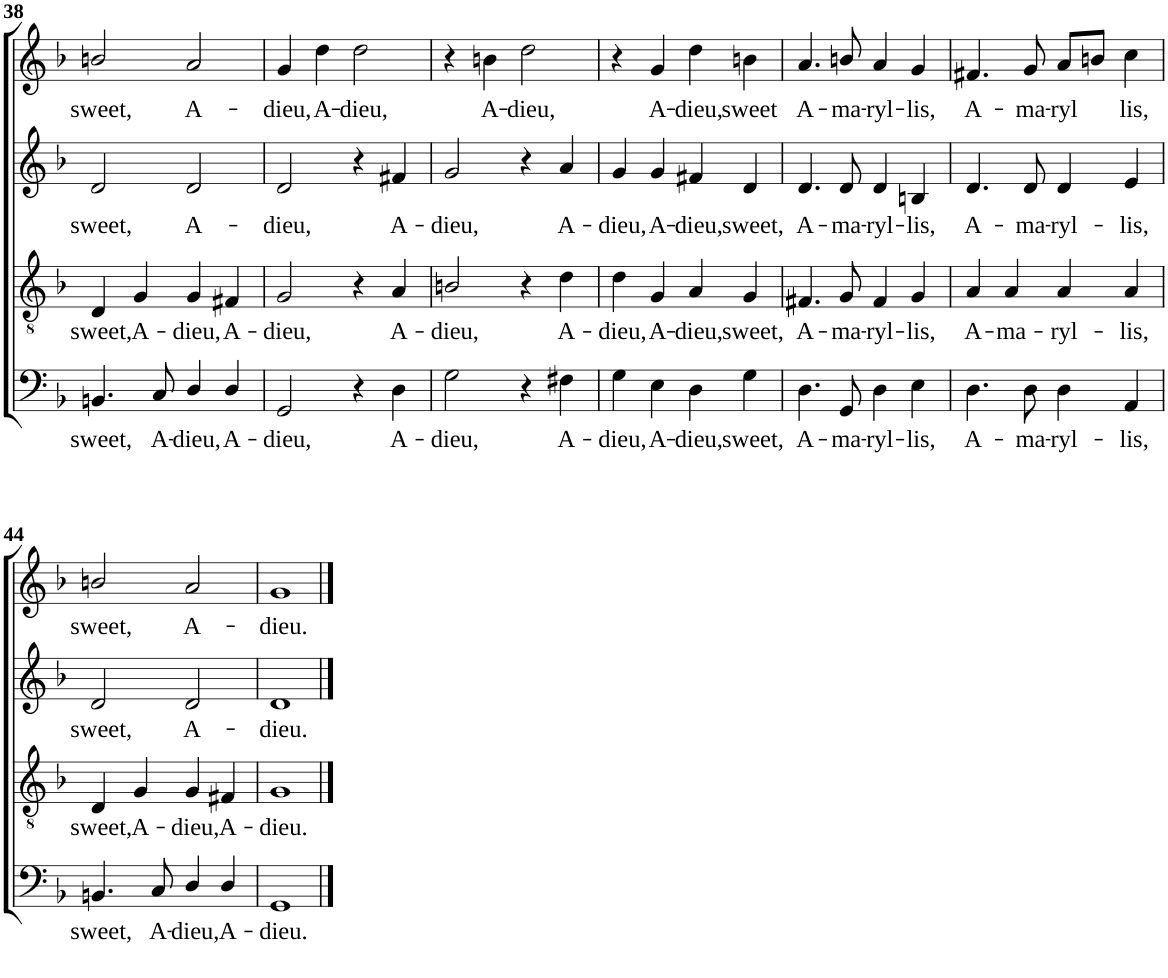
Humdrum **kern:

**kern	**text	**kern	**text	**kern	**text	**kern	**text
*part4	*part4	*part3	*part3	*part2	*part2	*part1	*part1
*staff4	*staff4	*staff3	*staff3	*staff2	*staff2	*staff1	*staff1
*I"B.	*	*I"T.	*	*I"A.	*	*I"S.	*
!!LO:PB:g=z
*clefF4	*	*clefGv2	*	*clefG2	*	*clefG2	*
*k[b-]	*	*k[b-]	*	*k[b-]	*	*k[b-]	*
*F:	*	*F:	*	*F:	*	*F:	*
*M2/2	*	*M2/2	*	*M2/2	*	*M2/2	*
=38	=38	=38	=38	=38	=38	=38	=38
!	!LO:LY:b	!	!LO:LY:b	!	!LO:LY:b	!	!LO:LY:b
4.BBn/	sweet,	4D/	sweet,	2d/	sweet,	2bn/	sweet,
!	!	!	!LO:LY:b	!	!	!	!
.	.	4G/	A-	.	.	.	.
!	!LO:LY:b	!	!	!	!	!	!
8C/	A-	.	.	.	.	.	.
!	!LO:LY:b	!	!LO:LY:b	!	!LO:LY:b	!	!LO:LY:b
4D/	-dieu,	4G/	-dieu,	2d/	A-	2a/	A-
!	!LO:LY:b	!	!LO:LY:b	!	!	!	!
4D/	A-	4F#X/	A-	.	.	.	.
=39	=39	=39	=39	=39	=39	=39	=39
!	!LO:LY:b	!	!LO:LY:b	!	!LO:LY:b	!	!LO:LY:b
2GG/	-dieu,	2G/	-dieu,	2d/	-dieu,	4g/	-dieu,
!	!	!	!	!	!	!	!LO:LY:b
.	.	.	.	.	.	4dd\	A-
!	!	!	!	!	!	!	!LO:LY:b
4r	.	4r	.	4r	.	2dd\	-dieu,
!	!LO:LY:b	!	!LO:LY:b	!	!LO:LY:b	!	!
4D\	A-	4A/	A-	4f#X/	A-	.	.
=40	=40	=40	=40	=40	=40	=40	=40
!	!LO:LY:b	!	!LO:LY:b	!	!LO:LY:b	!	!
2G\	-dieu,	2Bn/	-dieu,	2g/	-dieu,	4r	.
!	!	!	!	!	!	!	!LO:LY:b
.	.	.	.	.	.	4bn\	A-
!	!	!	!	!	!	!	!LO:LY:b
4r	.	4r	.	4r	.	2dd\	-dieu,
!	!LO:LY:b	!	!LO:LY:b	!	!LO:LY:b	!	!
4F#X\	A-	4d\	A-	4a/	A-	.	.
=41	=41	=41	=41	=41	=41	=41	=41
!	!LO:LY:b	!	!LO:LY:b	!	!LO:LY:b	!	!
4G\	-dieu,	4d\	-dieu,	4g/	-dieu,	4r	.
!	!LO:LY:b	!	!LO:LY:b	!	!LO:LY:b	!	!LO:LY:b
4E\	A-	4G/	A-	4g/	A-	4g/	A-
!	!LO:LY:b	!	!LO:LY:b	!	!LO:LY:b	!	!LO:LY:b
4D\	-dieu,	4A/	-dieu,	4f#X/	-dieu,	4dd\	-dieu,
!	!LO:LY:b	!	!LO:LY:b	!	!LO:LY:b	!	!LO:LY:b
4G\	sweet,	4G/	sweet,	4d/	sweet,	4bn\	sweet
=42	=42	=42	=42	=42	=42	=42	=42
!	!LO:LY:b	!	!LO:LY:b	!	!LO:LY:b	!	!LO:LY:b
4.D\	A-	4.F#X/	A-	4.d/	A-	4.a/	A-
!	!LO:LY:b	!	!LO:LY:b	!	!LO:LY:b	!	!LO:LY:b
8GG/	-ma-	8G/	-ma-	8d/	-ma-	8bn/	-ma-
!	!LO:LY:b	!	!LO:LY:b	!	!LO:LY:b	!	!LO:LY:b
4D\	-ryl-	4F#/	-ryl-	4d/	-ryl-	4a/	-ryl-
!	!LO:LY:b	!	!LO:LY:b	!	!LO:LY:b	!	!LO:LY:b
4E\	-lis,	4G/	-lis,	4Bn/	-lis,	4g/	-lis,
=43	=43	=43	=43	=43	=43	=43	=43
!	!LO:LY:b	!	!LO:LY:b	!	!LO:LY:b	!	!LO:LY:b
4.D\	A-	4A/	A-	4.d/	A-	4.f#X/	A-
!	!	!	!LO:LY:b	!	!	!	!
.	.	4A/	-ma-	.	.	.	.
!	!LO:LY:b	!	!	!	!LO:LY:b	!	!LO:LY:b
8D\	-ma-	.	.	8d/	-ma-	8g/	-ma-
!	!LO:LY:b	!	!LO:LY:b	!	!LO:LY:b	!	!LO:LY:b
4D\	-ryl-	4A/	-ryl-	4d/	-ryl-	8a/L	-ryl
.	.	.	.	.	.	8bn/J	.
!	!LO:LY:b	!	!LO:LY:b	!	!LO:LY:b	!	!LO:LY:b
4AA/	-lis,	4A/	-lis,	4e/	-lis,	4cc\	lis,
!!LO:LB:g=z
=44	=44	=44	=44	=44	=44	=44	=44
!	!LO:LY:b	!	!LO:LY:b	!	!LO:LY:b	!	!LO:LY:b
4.BBn/	sweet,	4D/	sweet,	2d/	sweet,	2bn/	sweet,
!	!	!	!LO:LY:b	!	!	!	!
.	.	4G/	A-	.	.	.	.
!	!LO:LY:b	!	!	!	!	!	!
8C/	A-	.	.	.	.	.	.
!	!LO:LY:b	!	!LO:LY:b	!	!LO:LY:b	!	!LO:LY:b
4D/	-dieu,	4G/	-dieu,	2d/	A-	2a/	A-
!	!LO:LY:b	!	!LO:LY:b	!	!	!	!
4D/	A-	4F#X/	A-	.	.	.	.
=45	=45	=45	=45	=45	=45	=45	=45
!	!LO:LY:b	!	!LO:LY:b	!	!LO:LY:b	!	!LO:LY:b
1GG	-dieu.	1G	-dieu.	1d	-dieu.	1g	-dieu.
==	==	==	==	==	==	==	==
*-	*-	*-	*-	*-	*-	*-	*-
